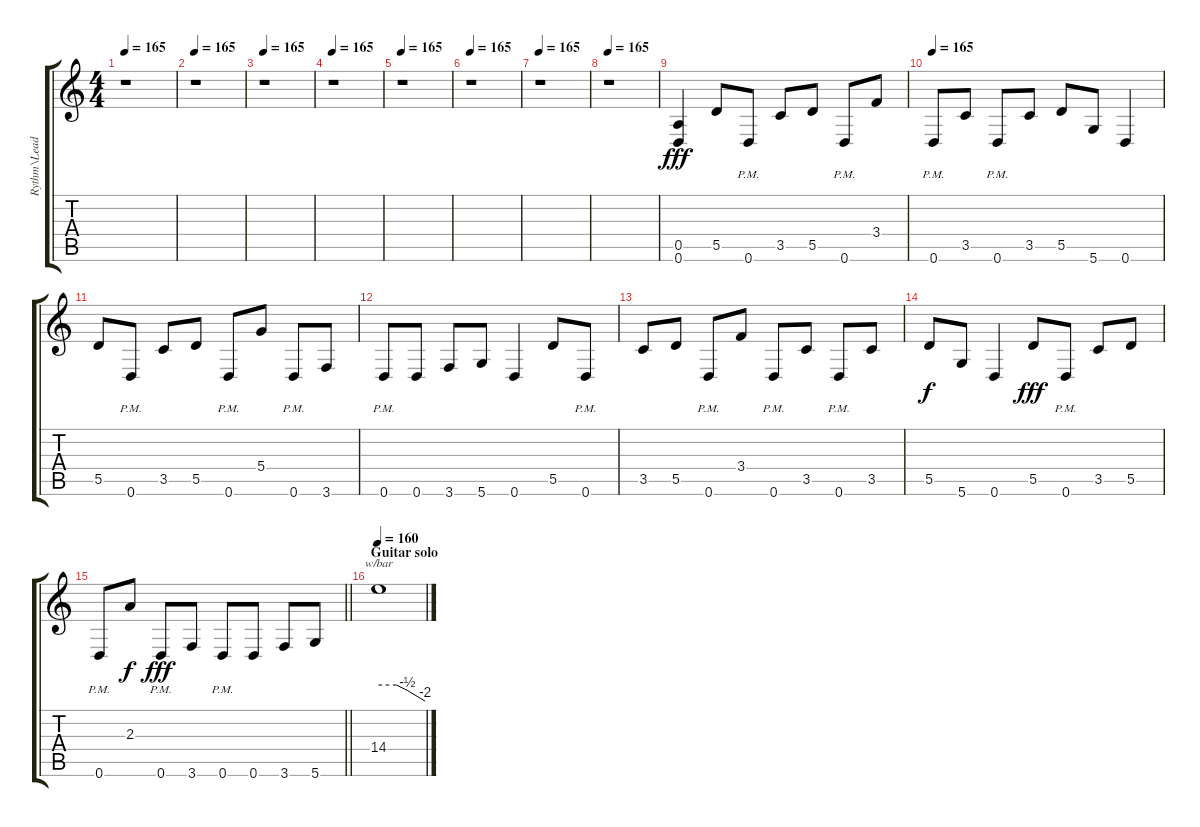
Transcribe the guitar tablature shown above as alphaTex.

\track ("Rythm\\Lead" "Rythm\\Lead") {instrument distortionguitar}
\staff {score tabs}
\tuning (E4 B3 G3 D3 A2 D2) {hide}
\ts (4 4)
\tempo 165
\clef g2
\ks c
r.1{dy fff} |
\tempo 165
r.1 |
\tempo 165
r.1 |
\tempo 165
r.1 |
\tempo 165
r.1 |
\tempo 165
r.1 |
\tempo 165
r.1 |
\tempo 165
r.1 |
(0.5 0.6).4 5.5.8 0.6{pm}.8 3.5.8 5.5.8 0.6{pm}.8 3.4.8 |
\tempo 165
0.6{pm}.8 3.5.8 0.6{pm}.8 3.5.8 5.5.8 5.6.8 0.6.4 |
5.5.8 0.6{pm}.8 3.5.8 5.5.8 0.6{pm}.8 5.4.8 0.6{pm}.8 3.6.8 |
0.6{pm}.8 0.6.8 3.6.8 5.6.8 0.6.4 5.5.8 0.6{pm}.8 |
3.5.8 5.5.8 0.6{pm}.8 3.4.8 0.6{pm}.8 3.5.8 0.6{pm}.8 3.5.8 |
5.5.8{dy f} 5.6.8 0.6.4 5.5.8{dy fff} 0.6{pm}.8 3.5.8 5.5.8 |
\barLineRight lightlight
0.6{pm}.8 2.3.8{dy f} 0.6{pm}.8{dy fff} 3.6.8 0.6{pm}.8 0.6.8 3.6.8 5.6.8 |
\section ("" "Guitar solo")
\tempo 160
14.4.1{tbe (custom default 0 0 23 0 37 -2 60 -8) volume 16}
